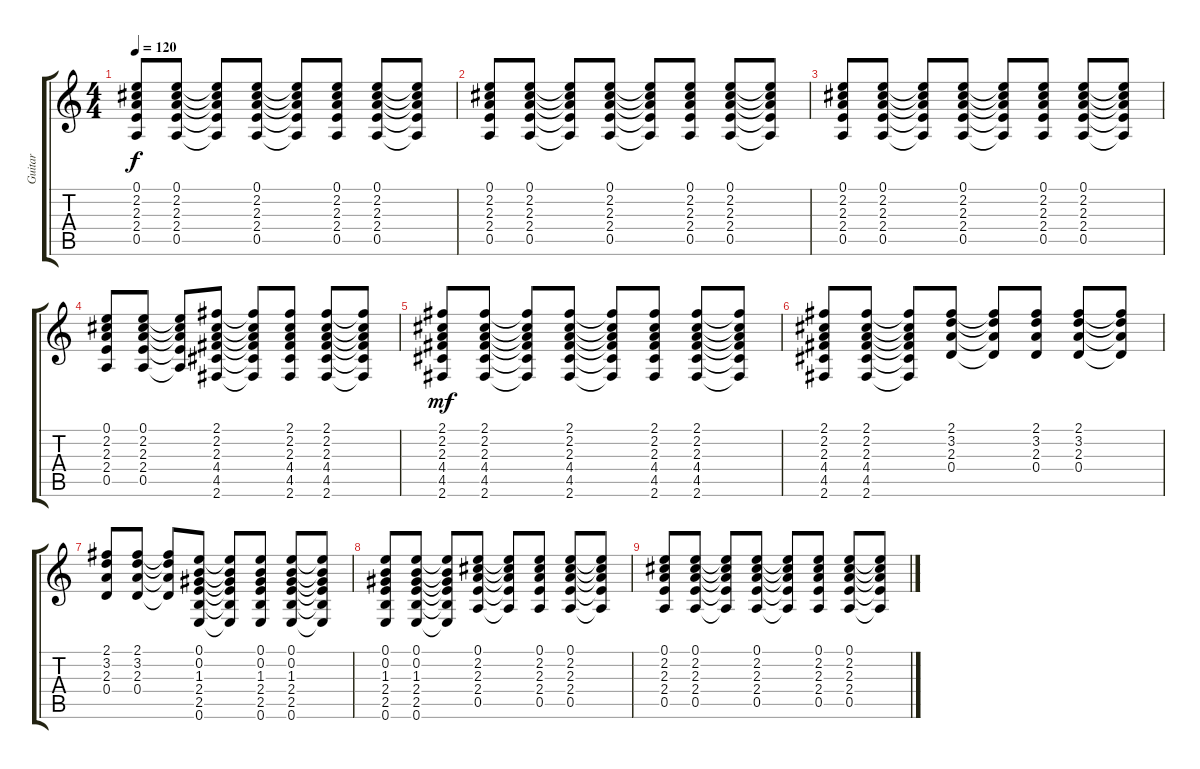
\track ("Guitar" "Guitar") {instrument electricguitarclean}
\staff {score tabs}
\tuning (E4 B3 G3 D3 A2 E2) {hide}
\ts (4 4)
\tempo 120
\clef g2
\ks c
(0.1 2.2 2.3 2.4 0.5).8{dy f} (0.1 2.2 2.3 2.4 0.5).8 (0.1{t} 2.2{t} 2.3{t} 2.4{t} 0.5{t}).8 (0.1 2.2 2.3 2.4 0.5).8 (0.1{t} 2.2{t} 2.3{t} 2.4{t} 0.5{t}).8 (0.1 2.2 2.3 2.4 0.5).8 (0.1 2.2 2.3 2.4 0.5).8 (0.1{t} 2.2{t} 2.3{t} 2.4{t} 0.5{t}).8 |
(0.1 2.2 2.3 2.4 0.5).8 (0.1 2.2 2.3 2.4 0.5).8 (0.1{t} 2.2{t} 2.3{t} 2.4{t} 0.5{t}).8 (0.1 2.2 2.3 2.4 0.5).8 (0.1{t} 2.2{t} 2.3{t} 2.4{t} 0.5{t}).8 (0.1 2.2 2.3 2.4 0.5).8 (0.1 2.2 2.3 2.4 0.5).8 (0.1{t} 2.2{t} 2.3{t} 2.4{t} 0.5{t}).8 |
(0.1 2.2 2.3 2.4 0.5).8 (0.1 2.2 2.3 2.4 0.5).8 (0.1{t} 2.2{t} 2.3{t} 2.4{t} 0.5{t}).8 (0.1 2.2 2.3 2.4 0.5).8 (0.1{t} 2.2{t} 2.3{t} 2.4{t} 0.5{t}).8 (0.1 2.2 2.3 2.4 0.5).8 (0.1 2.2 2.3 2.4 0.5).8 (0.1{t} 2.2{t} 2.3{t} 2.4{t} 0.5{t}).8 |
(0.1 2.2 2.3 2.4 0.5).8 (0.1 2.2 2.3 2.4 0.5).8 (0.1{t} 2.2{t} 2.3{t} 2.4{t} 0.5{t}).8 (2.1 2.2 2.3 4.4 4.5 2.6).8 (2.1{t} 2.2{t} 2.3{t} 4.4{t} 4.5{t} 2.6{t}).8 (2.1 2.2 2.3 4.4 4.5 2.6).8 (2.1 2.2 2.3 4.4 4.5 2.6).8 (2.1{t} 2.2{t} 2.3{t} 4.4{t} 4.5{t} 2.6{t}).8 |
(2.1 2.2 2.3 4.4 4.5 2.6).8{dy mf} (2.1 2.2 2.3 4.4 4.5 2.6).8 (2.1{t} 2.2{t} 2.3{t} 4.4{t} 4.5{t} 2.6{t}).8 (2.1 2.2 2.3 4.4 4.5 2.6).8 (2.1{t} 2.2{t} 2.3{t} 4.4{t} 4.5{t} 2.6{t}).8 (2.1 2.2 2.3 4.4 4.5 2.6).8 (2.1 2.2 2.3 4.4 4.5 2.6).8 (2.1{t} 2.2{t} 2.3{t} 4.4{t} 4.5{t} 2.6{t}).8 |
(2.1 2.2 2.3 4.4 4.5 2.6).8 (2.1 2.2 2.3 4.4 4.5 2.6).8 (2.1{t} 2.2{t} 2.3{t} 4.4{t} 4.5{t} 2.6{t}).8 (2.1 3.2 2.3 0.4).8 (2.1{t} 3.2{t} 2.3{t} 0.4{t}).8 (2.1 3.2 2.3 0.4).8 (2.1 3.2 2.3 0.4).8 (2.1{t} 3.2{t} 2.3{t} 0.4{t}).8 |
(2.1 3.2 2.3 0.4).8 (2.1 3.2 2.3 0.4).8 (2.1{t} 3.2{t} 2.3{t} 0.4{t}).8 (0.1 0.2 1.3 2.4 2.5 0.6).8 (0.1{t} 0.2{t} 1.3{t} 2.4{t} 2.5{t} 0.6{t}).8 (0.1 0.2 1.3 2.4 2.5 0.6).8 (0.1 0.2 1.3 2.4 2.5 0.6).8 (0.1{t} 0.2{t} 1.3{t} 2.4{t} 2.5{t} 0.6{t}).8 |
(0.1 0.2 1.3 2.4 2.5 0.6).8 (0.1 0.2 1.3 2.4 2.5 0.6).8 (0.1{t} 0.2{t} 1.3{t} 2.4{t} 2.5{t} 0.6{t}).8 (0.1 2.2 2.3 2.4 0.5).8 (0.1{t} 2.2{t} 2.3{t} 2.4{t} 0.5{t}).8 (0.1 2.2 2.3 2.4 0.5).8 (0.1 2.2 2.3 2.4 0.5).8 (0.1{t} 2.2{t} 2.3{t} 2.4{t} 0.5{t}).8 |
(0.1 2.2 2.3 2.4 0.5).8 (0.1 2.2 2.3 2.4 0.5).8 (0.1{t} 2.2{t} 2.3{t} 2.4{t} 0.5{t}).8 (0.1 2.2 2.3 2.4 0.5).8 (0.1{t} 2.2{t} 2.3{t} 2.4{t} 0.5{t}).8 (0.1 2.2 2.3 2.4 0.5).8 (0.1 2.2 2.3 2.4 0.5).8 (0.1{t} 2.2{t} 2.3{t} 2.4{t} 0.5{t}).8
